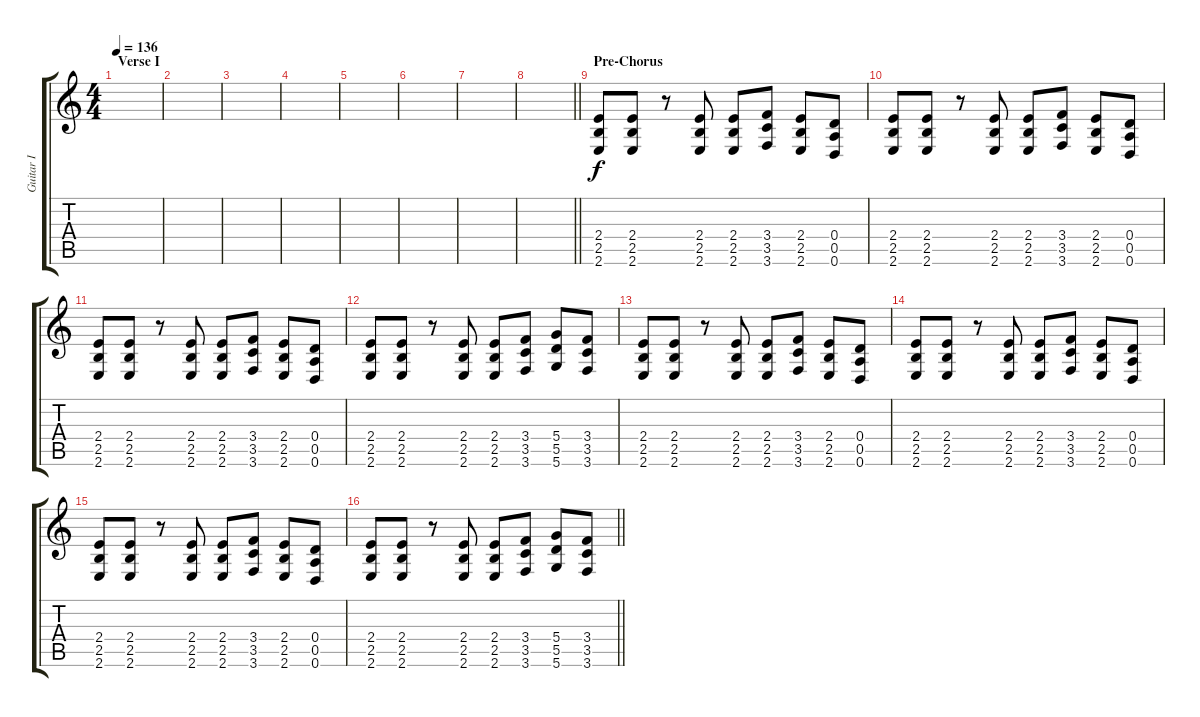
\track ("Guitar I" "Guitar I") {instrument distortionguitar}
\staff {score tabs}
\tuning (E4 B3 G3 D3 A2 D2) {hide}
\ts (4 4)
\section ("" "Verse I")
\tempo 136
\clef g2
\ks c
|
|
|
|
|
|
|
\barLineRight lightlight
|
\section ("" "Pre-Chorus")
(2.4 2.5 2.6).8 (2.4 2.5 2.6).8 r.8 (2.4 2.5 2.6).8 (2.4 2.5 2.6).8 (3.4 3.5 3.6).8 (2.4 2.5 2.6).8 (0.4 0.5 0.6).8 |
(2.4 2.5 2.6).8 (2.4 2.5 2.6).8 r.8 (2.4 2.5 2.6).8 (2.4 2.5 2.6).8 (3.4 3.5 3.6).8 (2.4 2.5 2.6).8 (0.4 0.5 0.6).8 |
(2.4 2.5 2.6).8 (2.4 2.5 2.6).8 r.8 (2.4 2.5 2.6).8 (2.4 2.5 2.6).8 (3.4 3.5 3.6).8 (2.4 2.5 2.6).8 (0.4 0.5 0.6).8 |
(2.4 2.5 2.6).8 (2.4 2.5 2.6).8 r.8 (2.4 2.5 2.6).8 (2.4 2.5 2.6).8 (3.4 3.5 3.6).8 (5.4 5.5 5.6).8 (3.4 3.5 3.6).8 |
(2.4 2.5 2.6).8 (2.4 2.5 2.6).8 r.8 (2.4 2.5 2.6).8 (2.4 2.5 2.6).8 (3.4 3.5 3.6).8 (2.4 2.5 2.6).8 (0.4 0.5 0.6).8 |
(2.4 2.5 2.6).8 (2.4 2.5 2.6).8 r.8 (2.4 2.5 2.6).8 (2.4 2.5 2.6).8 (3.4 3.5 3.6).8 (2.4 2.5 2.6).8 (0.4 0.5 0.6).8 |
(2.4 2.5 2.6).8 (2.4 2.5 2.6).8 r.8 (2.4 2.5 2.6).8 (2.4 2.5 2.6).8 (3.4 3.5 3.6).8 (2.4 2.5 2.6).8 (0.4 0.5 0.6).8 |
\barLineRight lightlight
(2.4 2.5 2.6).8 (2.4 2.5 2.6).8 r.8 (2.4 2.5 2.6).8 (2.4 2.5 2.6).8 (3.4 3.5 3.6).8 (5.4 5.5 5.6).8 (3.4 3.5 3.6).8
